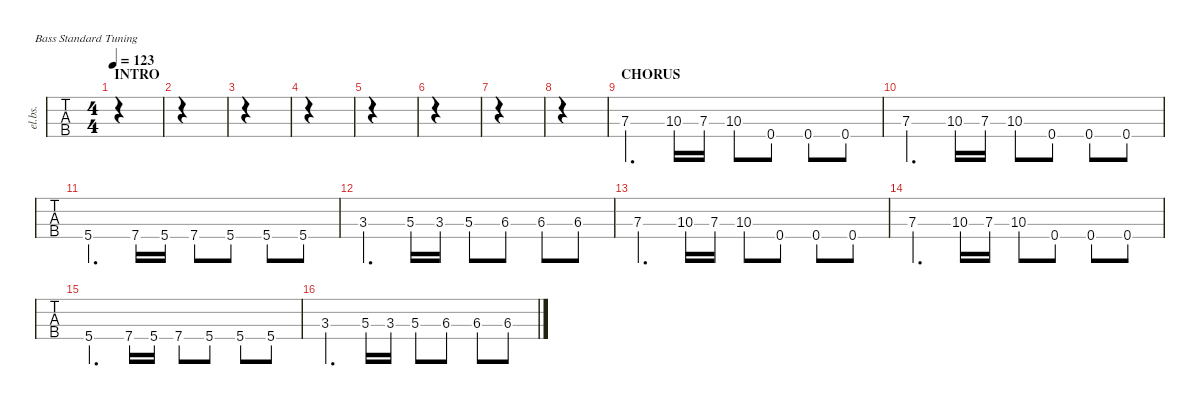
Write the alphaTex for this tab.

\defaultSystemsLayout 4
\hideDynamics
\bracketExtendMode nobrackets
\track ("Electric Bass" "el.bs.") {instrument electricbassfinger}
\staff {tabs}
\tuning (G2 D2 A1 E1)
\ts (4 4)
\section ("" "INTRO")
\tempo 123
\clef f4
\ks c
|
|
|
|
|
|
|
|
\section ("" "CHORUS")
7.3.4{d} 10.3.16 7.3.16 10.3.8 0.4.8 0.4.8 0.4.8 |
7.3.4{d} 10.3.16 7.3.16 10.3.8 0.4.8 0.4.8 0.4.8 |
5.4.4{d} 7.4.16 5.4.16 7.4.8 5.4.8 5.4.8 5.4.8 |
3.3.4{d} 5.3.16 3.3.16 5.3.8 6.3{acc #}.8 6.3{acc #}.8 6.3{acc #}.8 |
7.3.4{d} 10.3.16 7.3.16 10.3.8 0.4.8 0.4.8 0.4.8 |
7.3.4{d} 10.3.16 7.3.16 10.3.8 0.4.8 0.4.8 0.4.8 |
5.4.4{d} 7.4.16 5.4.16 7.4.8 5.4.8 5.4.8 5.4.8 |
3.3.4{d} 5.3.16 3.3.16 5.3.8 6.3{acc #}.8 6.3{acc #}.8 6.3{acc #}.8
